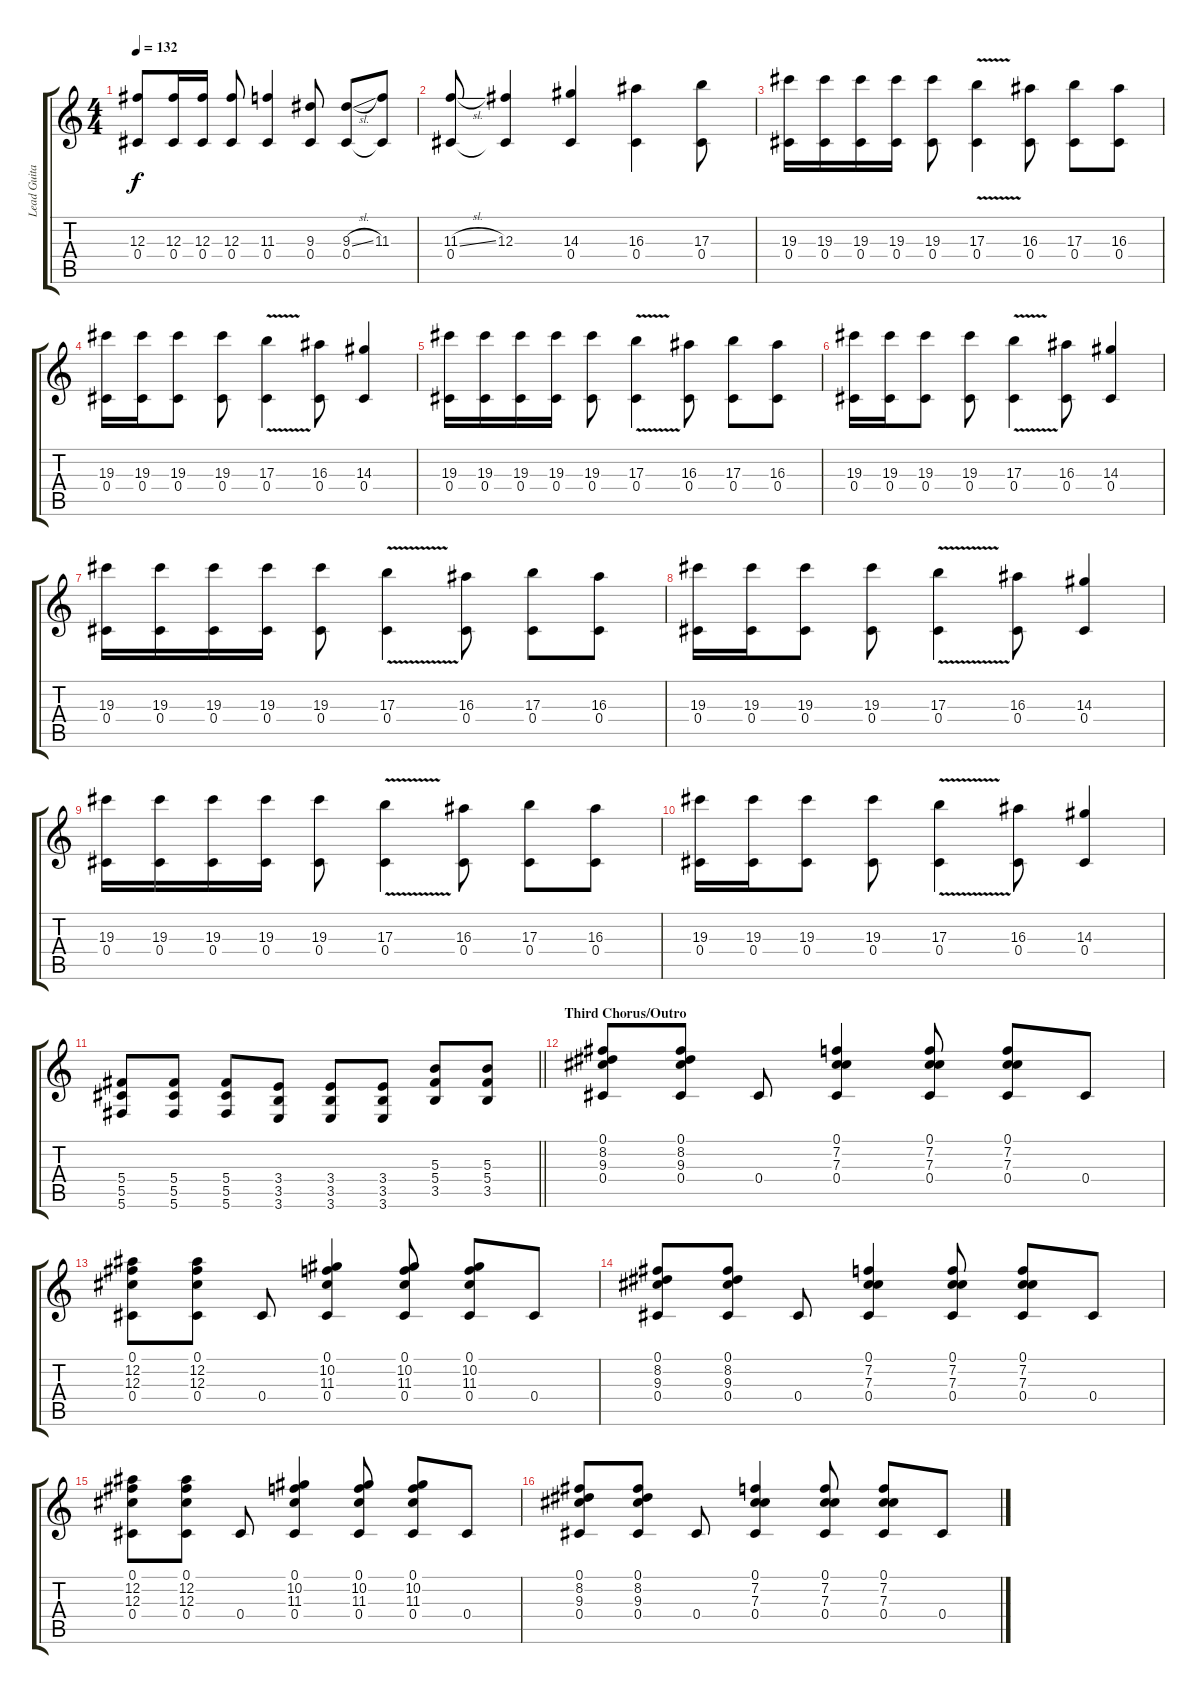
\track ("Lead Guitar" "Lead Guita") {instrument overdrivenguitar}
\staff {score tabs}
\tuning (Db4 Bb3 Gb3 Db3 Ab2 Db2) {hide}
\ts (4 4)
\tempo 132
\clef g2
\ks c
(12.3 0.4).8{dy f} (12.3 0.4).16 (12.3 0.4).16 (12.3 0.4).8 (11.3 0.4).4 (9.3 0.4).8 (9.3{sl} 0.4).8 (11.3 0.4{t}).8 |
(11.3{sl} 0.4).8 (12.3 0.4{t}).4 (14.3 0.4).4 (16.3 0.4).4 (17.3 0.4).8 |
(19.3 0.4).16 (19.3 0.4).16 (19.3 0.4).16 (19.3 0.4).16 (19.3 0.4).8 (17.3{v} 0.4{v}).4 (16.3 0.4).8 (17.3 0.4).8 (16.3 0.4).8 |
(19.3 0.4).16 (19.3 0.4).16 (19.3 0.4).8 (19.3 0.4).8 (17.3{v} 0.4{v}).4 (16.3 0.4).8 (14.3 0.4).4 |
(19.3 0.4).16 (19.3 0.4).16 (19.3 0.4).16 (19.3 0.4).16 (19.3 0.4).8 (17.3{v} 0.4{v}).4 (16.3 0.4).8 (17.3 0.4).8 (16.3 0.4).8 |
(19.3 0.4).16 (19.3 0.4).16 (19.3 0.4).8 (19.3 0.4).8 (17.3{v} 0.4{v}).4 (16.3 0.4).8 (14.3 0.4).4 |
(19.3 0.4).16 (19.3 0.4).16 (19.3 0.4).16 (19.3 0.4).16 (19.3 0.4).8 (17.3{v} 0.4{v}).4 (16.3 0.4).8 (17.3 0.4).8 (16.3 0.4).8 |
(19.3 0.4).16 (19.3 0.4).16 (19.3 0.4).8 (19.3 0.4).8 (17.3{v} 0.4{v}).4 (16.3 0.4).8 (14.3 0.4).4 |
(19.3 0.4).16 (19.3 0.4).16 (19.3 0.4).16 (19.3 0.4).16 (19.3 0.4).8 (17.3{v} 0.4{v}).4 (16.3 0.4).8 (17.3 0.4).8 (16.3 0.4).8 |
(19.3 0.4).16 (19.3 0.4).16 (19.3 0.4).8 (19.3 0.4).8 (17.3{v} 0.4{v}).4 (16.3 0.4).8 (14.3 0.4).4 |
\barLineRight lightlight
(5.4 5.5 5.6).8 (5.4 5.5 5.6).8 (5.4 5.5 5.6).8 (3.4 3.5 3.6).8 (3.4 3.5 3.6).8 (3.4 3.5 3.6).8 (5.3 5.4 3.5).8 (5.3 5.4 3.5).8 |
\section ("" "Third Chorus/Outro")
(0.1 8.2 9.3 0.4).8 (0.1 8.2 9.3 0.4).8 0.4.8 (0.1 7.2 7.3 0.4).4 (0.1 7.2 7.3 0.4).8 (0.1 7.2 7.3 0.4).8 0.4.8 |
(0.1 12.2 12.3 0.4).8 (0.1 12.2 12.3 0.4).8 0.4.8 (0.1 10.2 11.3 0.4).4 (0.1 10.2 11.3 0.4).8 (0.1 10.2 11.3 0.4).8 0.4.8 |
(0.1 8.2 9.3 0.4).8 (0.1 8.2 9.3 0.4).8 0.4.8 (0.1 7.2 7.3 0.4).4 (0.1 7.2 7.3 0.4).8 (0.1 7.2 7.3 0.4).8 0.4.8 |
(0.1 12.2 12.3 0.4).8 (0.1 12.2 12.3 0.4).8 0.4.8 (0.1 10.2 11.3 0.4).4 (0.1 10.2 11.3 0.4).8 (0.1 10.2 11.3 0.4).8 0.4.8 |
(0.1 8.2 9.3 0.4).8 (0.1 8.2 9.3 0.4).8 0.4.8 (0.1 7.2 7.3 0.4).4 (0.1 7.2 7.3 0.4).8 (0.1 7.2 7.3 0.4).8 0.4.8
